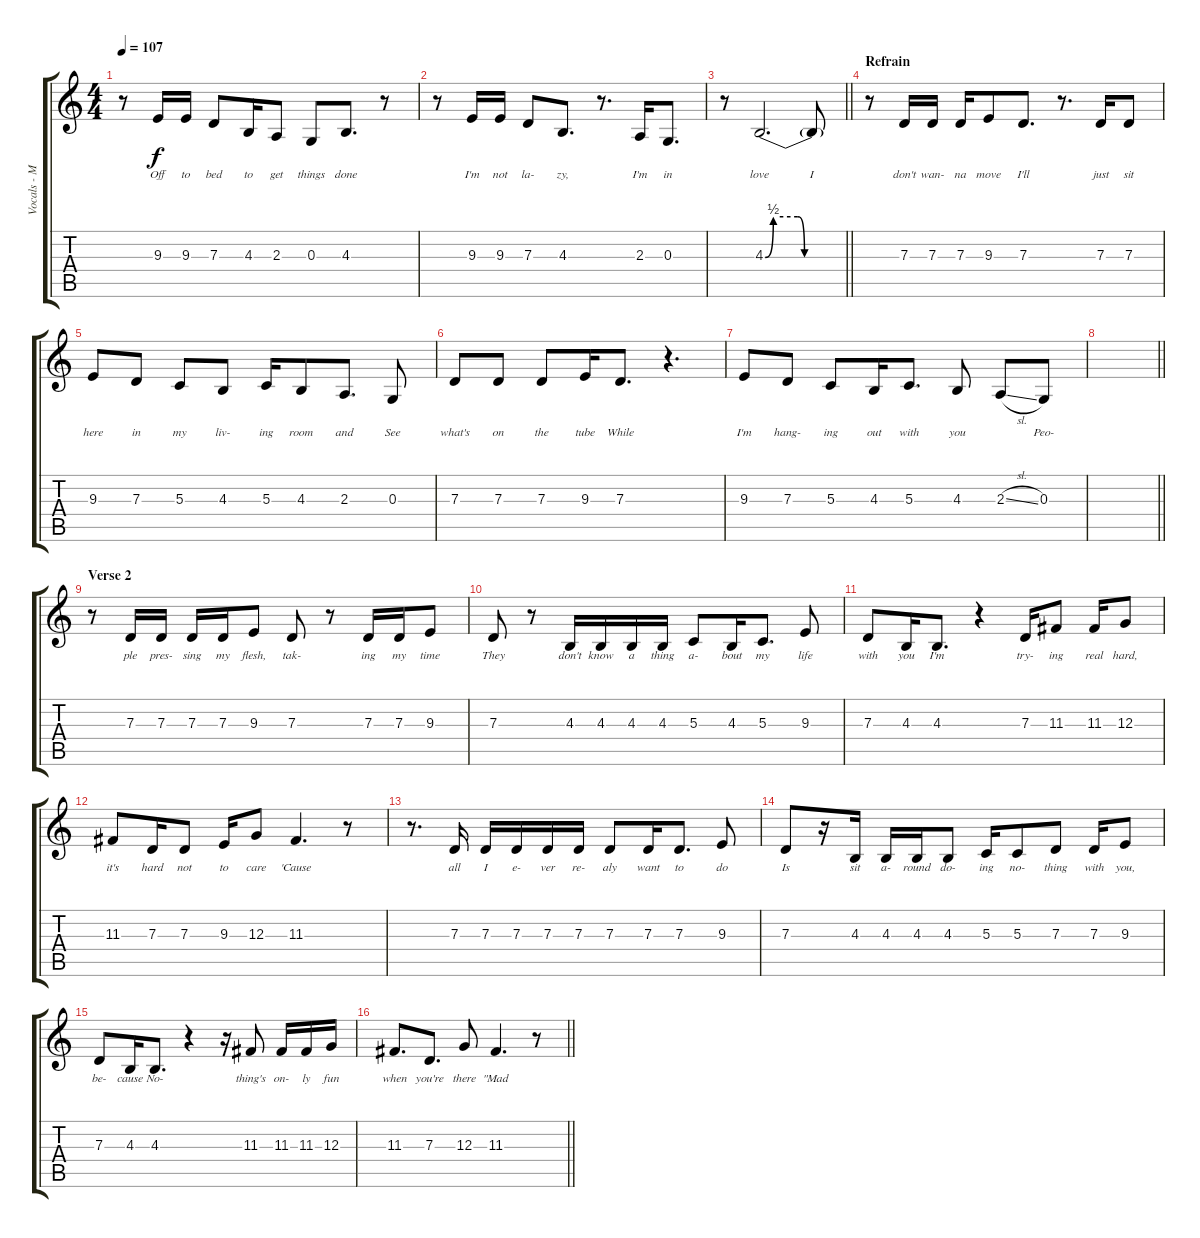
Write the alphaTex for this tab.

\track ("Vocals - Milo Aukerman" "Vocals - M") {instrument oboe}
\staff {score tabs}
\tuning (E4 B3 G3 D3 A2 E2) {hide}
\ts (4 4)
\tempo 107
\clef g2
\ks c
r.8{dy f} 9.3.16{lyrics (0 "Off") lyrics (1 "") lyrics (2 "") lyrics (3 "") lyrics (4 "")} 9.3.16{lyrics (0 "to") lyrics (1 "") lyrics (2 "") lyrics (3 "") lyrics (4 "")} 7.3.8{lyrics (0 "bed") lyrics (1 "") lyrics (2 "") lyrics (3 "") lyrics (4 "")} 4.3.16{lyrics (0 "to") lyrics (1 "") lyrics (2 "") lyrics (3 "") lyrics (4 "")} 2.3.8{lyrics (0 "get") lyrics (1 "") lyrics (2 "") lyrics (3 "") lyrics (4 "")} 0.3.8{lyrics (0 "things") lyrics (1 "") lyrics (2 "") lyrics (3 "") lyrics (4 "")} 4.3.8{d lyrics (0 "done") lyrics (1 "") lyrics (2 "") lyrics (3 "") lyrics (4 "")} r.8 |
r.8 9.3.16{lyrics (0 "I'm") lyrics (1 "") lyrics (2 "") lyrics (3 "") lyrics (4 "")} 9.3.16{lyrics (0 "not") lyrics (1 "") lyrics (2 "") lyrics (3 "") lyrics (4 "")} 7.3.8{lyrics (0 "la-") lyrics (1 "") lyrics (2 "") lyrics (3 "") lyrics (4 "")} 4.3.8{d lyrics (0 "zy,") lyrics (1 "") lyrics (2 "") lyrics (3 "") lyrics (4 "")} r.8{d} 2.3.16{lyrics (0 "I'm") lyrics (1 "") lyrics (2 "") lyrics (3 "") lyrics (4 "")} 0.3.8{d lyrics (0 "in") lyrics (1 "") lyrics (2 "") lyrics (3 "") lyrics (4 "")} |
\barLineRight lightlight
r.8 4.3{be (custom 0 0 6 2 24 2 29 0 31 0 60 0)}.2{d lyrics (0 "love") lyrics (1 "") lyrics (2 "") lyrics (3 "") lyrics (4 "")} 4.3{t}.8{lyrics (0 "I") lyrics (1 "") lyrics (2 "") lyrics (3 "") lyrics (4 "")} |
\section ("" "Refrain")
r.8 7.3.16{lyrics (0 "don't") lyrics (1 "") lyrics (2 "") lyrics (3 "") lyrics (4 "")} 7.3.16{lyrics (0 "wan-") lyrics (1 "") lyrics (2 "") lyrics (3 "") lyrics (4 "")} 7.3.16{lyrics (0 "na") lyrics (1 "") lyrics (2 "") lyrics (3 "") lyrics (4 "")} 9.3.8{lyrics (0 "move") lyrics (1 "") lyrics (2 "") lyrics (3 "") lyrics (4 "")} 7.3.8{d lyrics (0 "I'll") lyrics (1 "") lyrics (2 "") lyrics (3 "") lyrics (4 "")} r.8{d} 7.3.16{lyrics (0 "just") lyrics (1 "") lyrics (2 "") lyrics (3 "") lyrics (4 "")} 7.3.8{lyrics (0 "sit") lyrics (1 "") lyrics (2 "") lyrics (3 "") lyrics (4 "")} |
9.3.8{lyrics (0 "here") lyrics (1 "") lyrics (2 "") lyrics (3 "") lyrics (4 "")} 7.3.8{lyrics (0 "in") lyrics (1 "") lyrics (2 "") lyrics (3 "") lyrics (4 "")} 5.3.8{lyrics (0 "my") lyrics (1 "") lyrics (2 "") lyrics (3 "") lyrics (4 "")} 4.3.8{lyrics (0 "liv-") lyrics (1 "") lyrics (2 "") lyrics (3 "") lyrics (4 "")} 5.3.16{lyrics (0 "ing") lyrics (1 "") lyrics (2 "") lyrics (3 "") lyrics (4 "")} 4.3.8{lyrics (0 "room") lyrics (1 "") lyrics (2 "") lyrics (3 "") lyrics (4 "")} 2.3.8{d lyrics (0 "and") lyrics (1 "") lyrics (2 "") lyrics (3 "") lyrics (4 "")} 0.3.8{lyrics (0 "See") lyrics (1 "") lyrics (2 "") lyrics (3 "") lyrics (4 "")} |
7.3.8{lyrics (0 "what's") lyrics (1 "") lyrics (2 "") lyrics (3 "") lyrics (4 "")} 7.3.8{lyrics (0 "on") lyrics (1 "") lyrics (2 "") lyrics (3 "") lyrics (4 "")} 7.3.8{lyrics (0 "the") lyrics (1 "") lyrics (2 "") lyrics (3 "") lyrics (4 "")} 9.3.16{lyrics (0 "tube") lyrics (1 "") lyrics (2 "") lyrics (3 "") lyrics (4 "")} 7.3.8{d lyrics (0 "While") lyrics (1 "") lyrics (2 "") lyrics (3 "") lyrics (4 "")} r.4{d} |
9.3.8{lyrics (0 "I'm") lyrics (1 "") lyrics (2 "") lyrics (3 "") lyrics (4 "")} 7.3.8{lyrics (0 "hang-") lyrics (1 "") lyrics (2 "") lyrics (3 "") lyrics (4 "")} 5.3.8{lyrics (0 "ing") lyrics (1 "") lyrics (2 "") lyrics (3 "") lyrics (4 "")} 4.3.16{lyrics (0 "out") lyrics (1 "") lyrics (2 "") lyrics (3 "") lyrics (4 "")} 5.3.8{d lyrics (0 "with") lyrics (1 "") lyrics (2 "") lyrics (3 "") lyrics (4 "")} 4.3.8{lyrics (0 "you") lyrics (1 "") lyrics (2 "") lyrics (3 "") lyrics (4 "")} 2.3{sl}.8{lyrics (0 "") lyrics (1 "") lyrics (2 "") lyrics (3 "") lyrics (4 "")} 0.3.8{lyrics (0 "Peo-") lyrics (1 "") lyrics (2 "") lyrics (3 "") lyrics (4 "")} |
\barLineRight lightlight
|
\section ("" "Verse 2")
r.8 7.3.16{lyrics (0 "ple") lyrics (1 "") lyrics (2 "") lyrics (3 "") lyrics (4 "")} 7.3.16{lyrics (0 "pres-") lyrics (1 "") lyrics (2 "") lyrics (3 "") lyrics (4 "")} 7.3.16{lyrics (0 "sing") lyrics (1 "") lyrics (2 "") lyrics (3 "") lyrics (4 "")} 7.3.16{lyrics (0 "my") lyrics (1 "") lyrics (2 "") lyrics (3 "") lyrics (4 "")} 9.3.8{lyrics (0 "flesh,") lyrics (1 "") lyrics (2 "") lyrics (3 "") lyrics (4 "")} 7.3.8{lyrics (0 "tak-") lyrics (1 "") lyrics (2 "") lyrics (3 "") lyrics (4 "")} r.8 7.3.16{lyrics (0 "ing") lyrics (1 "") lyrics (2 "") lyrics (3 "") lyrics (4 "")} 7.3.16{lyrics (0 "my") lyrics (1 "") lyrics (2 "") lyrics (3 "") lyrics (4 "")} 9.3.8{lyrics (0 "time") lyrics (1 "") lyrics (2 "") lyrics (3 "") lyrics (4 "")} |
7.3.8{lyrics (0 "They") lyrics (1 "") lyrics (2 "") lyrics (3 "") lyrics (4 "")} r.8 4.3.16{lyrics (0 "don't") lyrics (1 "") lyrics (2 "") lyrics (3 "") lyrics (4 "")} 4.3.16{lyrics (0 "know") lyrics (1 "") lyrics (2 "") lyrics (3 "") lyrics (4 "")} 4.3.16{lyrics (0 "a") lyrics (1 "") lyrics (2 "") lyrics (3 "") lyrics (4 "")} 4.3.16{lyrics (0 "thing") lyrics (1 "") lyrics (2 "") lyrics (3 "") lyrics (4 "")} 5.3.8{lyrics (0 "a-") lyrics (1 "") lyrics (2 "") lyrics (3 "") lyrics (4 "")} 4.3.16{lyrics (0 "bout") lyrics (1 "") lyrics (2 "") lyrics (3 "") lyrics (4 "")} 5.3.8{d lyrics (0 "my") lyrics (1 "") lyrics (2 "") lyrics (3 "") lyrics (4 "")} 9.3.8{lyrics (0 "life") lyrics (1 "") lyrics (2 "") lyrics (3 "") lyrics (4 "")} |
7.3.8{lyrics (0 "with") lyrics (1 "") lyrics (2 "") lyrics (3 "") lyrics (4 "")} 4.3.16{lyrics (0 "you") lyrics (1 "") lyrics (2 "") lyrics (3 "") lyrics (4 "")} 4.3.8{d lyrics (0 "I'm") lyrics (1 "") lyrics (2 "") lyrics (3 "") lyrics (4 "")} r.4 7.3.16{lyrics (0 "try-") lyrics (1 "") lyrics (2 "") lyrics (3 "") lyrics (4 "")} 11.3.8{lyrics (0 "ing") lyrics (1 "") lyrics (2 "") lyrics (3 "") lyrics (4 "")} 11.3.16{lyrics (0 "real") lyrics (1 "") lyrics (2 "") lyrics (3 "") lyrics (4 "")} 12.3.8{lyrics (0 "hard,") lyrics (1 "") lyrics (2 "") lyrics (3 "") lyrics (4 "")} |
11.3.8{lyrics (0 "it's") lyrics (1 "") lyrics (2 "") lyrics (3 "") lyrics (4 "")} 7.3.16{lyrics (0 "hard") lyrics (1 "") lyrics (2 "") lyrics (3 "") lyrics (4 "")} 7.3.8{lyrics (0 "not") lyrics (1 "") lyrics (2 "") lyrics (3 "") lyrics (4 "")} 9.3.16{lyrics (0 "to") lyrics (1 "") lyrics (2 "") lyrics (3 "") lyrics (4 "")} 12.3.8{lyrics (0 "care") lyrics (1 "") lyrics (2 "") lyrics (3 "") lyrics (4 "")} 11.3.4{d lyrics (0 "'Cause") lyrics (1 "") lyrics (2 "") lyrics (3 "") lyrics (4 "")} r.8 |
r.8{d} 7.3.16{lyrics (0 "all") lyrics (1 "") lyrics (2 "") lyrics (3 "") lyrics (4 "")} 7.3.16{lyrics (0 "I") lyrics (1 "") lyrics (2 "") lyrics (3 "") lyrics (4 "")} 7.3.16{lyrics (0 "e-") lyrics (1 "") lyrics (2 "") lyrics (3 "") lyrics (4 "")} 7.3.16{lyrics (0 "ver") lyrics (1 "") lyrics (2 "") lyrics (3 "") lyrics (4 "")} 7.3.16{lyrics (0 "re-") lyrics (1 "") lyrics (2 "") lyrics (3 "") lyrics (4 "")} 7.3.8{lyrics (0 "aly") lyrics (1 "") lyrics (2 "") lyrics (3 "") lyrics (4 "")} 7.3.16{lyrics (0 "want") lyrics (1 "") lyrics (2 "") lyrics (3 "") lyrics (4 "")} 7.3.8{d lyrics (0 "to") lyrics (1 "") lyrics (2 "") lyrics (3 "") lyrics (4 "")} 9.3.8{lyrics (0 "do") lyrics (1 "") lyrics (2 "") lyrics (3 "") lyrics (4 "")} |
7.3.8{lyrics (0 "Is") lyrics (1 "") lyrics (2 "") lyrics (3 "") lyrics (4 "")} r.16 4.3.16{lyrics (0 "sit") lyrics (1 "") lyrics (2 "") lyrics (3 "") lyrics (4 "")} 4.3.16{lyrics (0 "a-") lyrics (1 "") lyrics (2 "") lyrics (3 "") lyrics (4 "")} 4.3.16{lyrics (0 "round") lyrics (1 "") lyrics (2 "") lyrics (3 "") lyrics (4 "")} 4.3.8{lyrics (0 "do-") lyrics (1 "") lyrics (2 "") lyrics (3 "") lyrics (4 "")} 5.3.16{lyrics (0 "ing") lyrics (1 "") lyrics (2 "") lyrics (3 "") lyrics (4 "")} 5.3.8{lyrics (0 "no-") lyrics (1 "") lyrics (2 "") lyrics (3 "") lyrics (4 "")} 7.3.8{lyrics (0 "thing") lyrics (1 "") lyrics (2 "") lyrics (3 "") lyrics (4 "")} 7.3.16{lyrics (0 "with") lyrics (1 "") lyrics (2 "") lyrics (3 "") lyrics (4 "")} 9.3.8{lyrics (0 "you,") lyrics (1 "") lyrics (2 "") lyrics (3 "") lyrics (4 "")} |
7.3.8{lyrics (0 "be-") lyrics (1 "") lyrics (2 "") lyrics (3 "") lyrics (4 "")} 4.3.16{lyrics (0 "cause") lyrics (1 "") lyrics (2 "") lyrics (3 "") lyrics (4 "")} 4.3.8{d lyrics (0 "No-") lyrics (1 "") lyrics (2 "") lyrics (3 "") lyrics (4 "")} r.4 r.16 11.3.8{lyrics (0 "thing's") lyrics (1 "") lyrics (2 "") lyrics (3 "") lyrics (4 "")} 11.3.16{lyrics (0 "on-") lyrics (1 "") lyrics (2 "") lyrics (3 "") lyrics (4 "")} 11.3.16{lyrics (0 "ly") lyrics (1 "") lyrics (2 "") lyrics (3 "") lyrics (4 "")} 12.3.16{lyrics (0 "fun") lyrics (1 "") lyrics (2 "") lyrics (3 "") lyrics (4 "")} |
\barLineRight lightlight
11.3.8{d lyrics (0 "when") lyrics (1 "") lyrics (2 "") lyrics (3 "") lyrics (4 "")} 7.3.8{d lyrics (0 "you're") lyrics (1 "") lyrics (2 "") lyrics (3 "") lyrics (4 "")} 12.3.8{lyrics (0 "there") lyrics (1 "") lyrics (2 "") lyrics (3 "") lyrics (4 "")} 11.3.4{d lyrics (0 "\"Mad") lyrics (1 "") lyrics (2 "") lyrics (3 "") lyrics (4 "")} r.8
